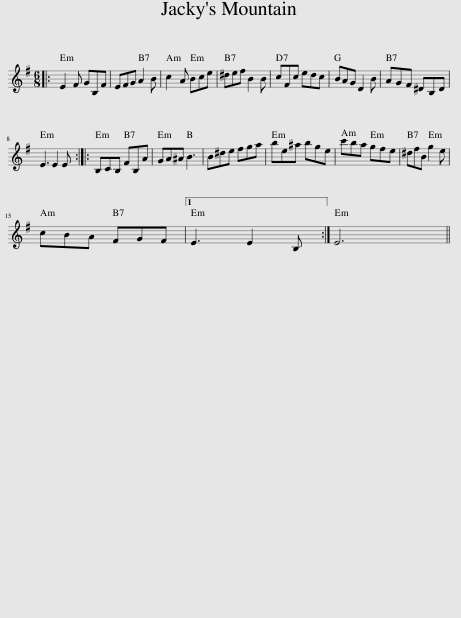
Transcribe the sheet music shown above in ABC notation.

X:1
L:1/8
M:6/8
I:linebreak $
K:Emin
V:1 treble
V:1
|: E2 F GB,F | EFG A2 B | c2 A Bce | ^def B2 B | cFc edc | %5
 BAG D2 B | AGF ^DB,D |$ E3 E2 E :: B,CB, FB,A | GA^A B3 | %10
 B^de fga | be^a bge | c'ba gfe | ^dfB g2 e |$ cBA FGF |1 %15
 E3 E2 B, :| E6 || %17
